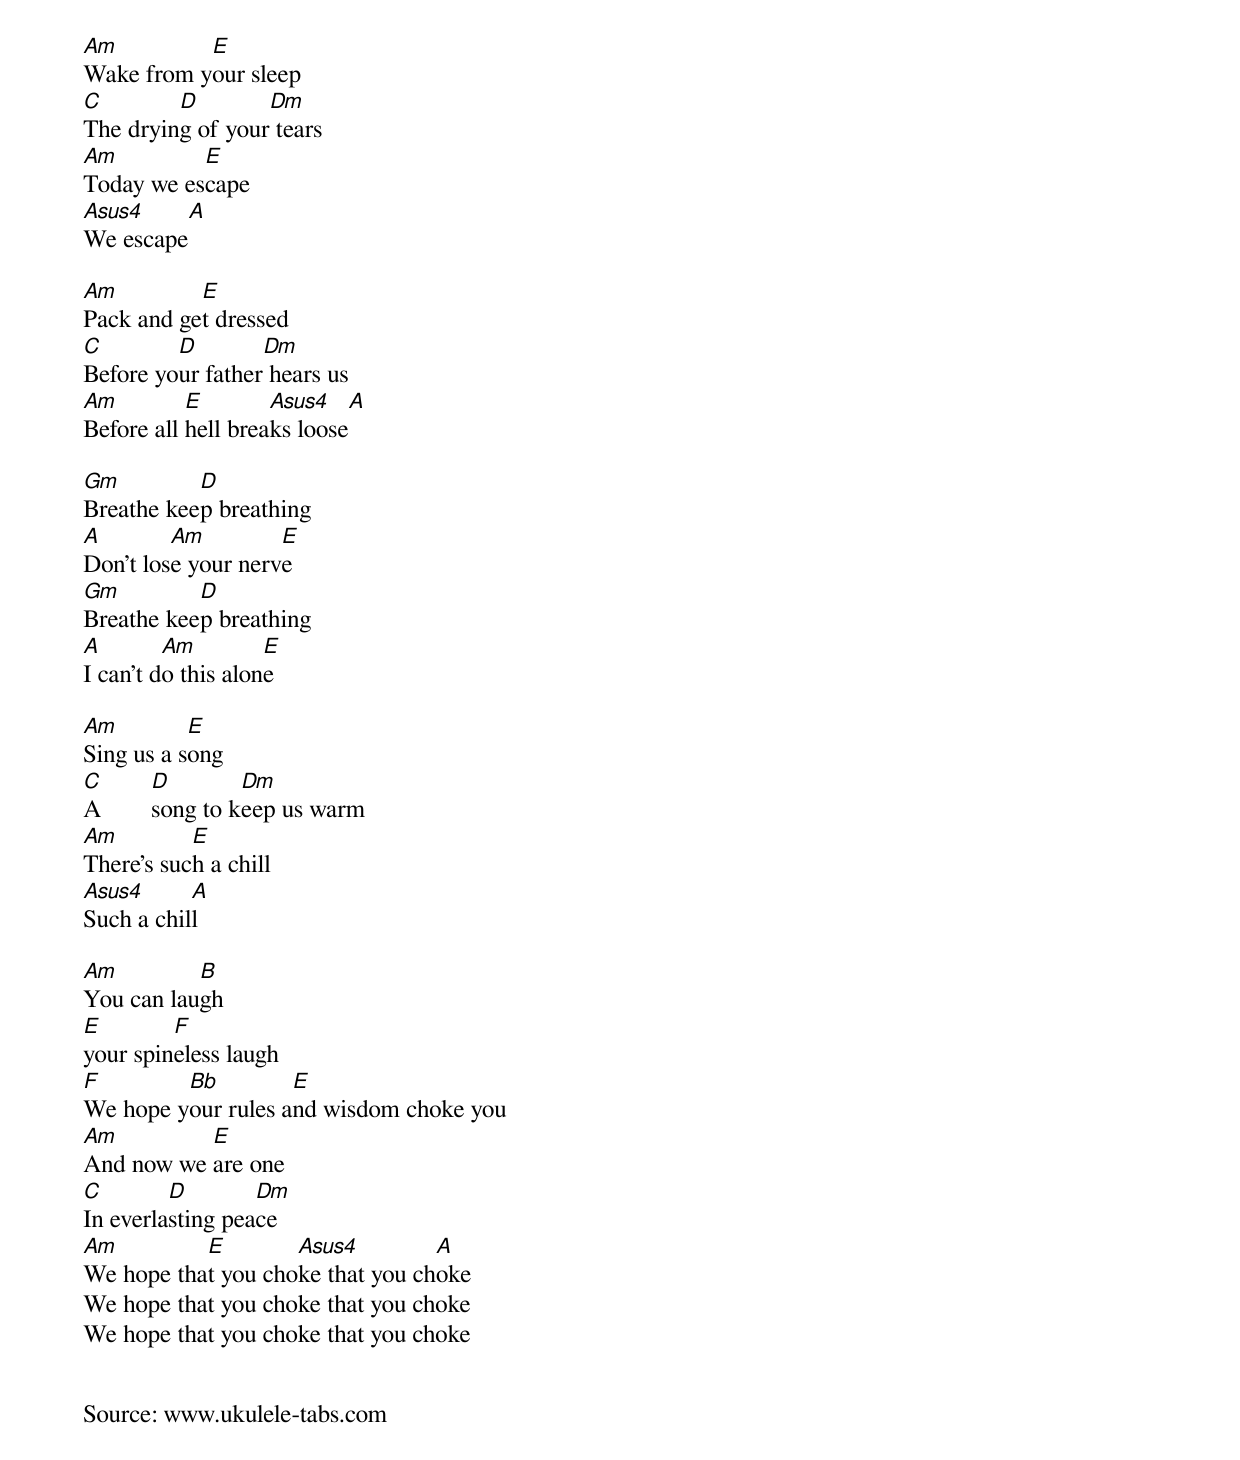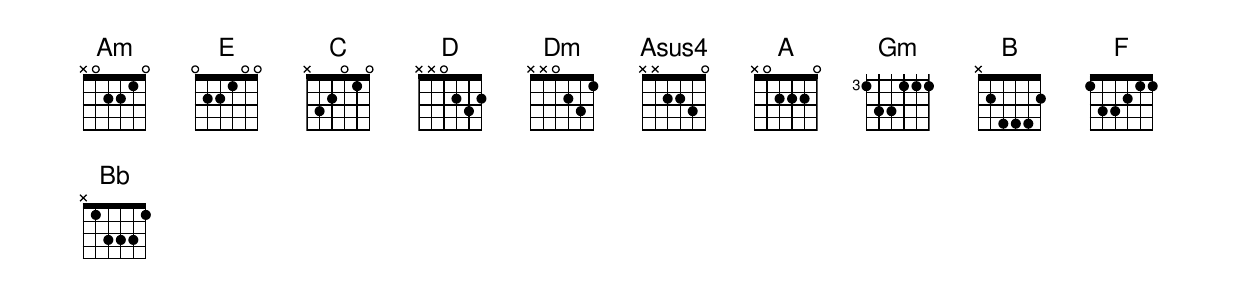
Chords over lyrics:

Am         E
Wake from your sleep
C        D        Dm
The drying of your tears
Am         E
Today we escape
Asus4       A
We escape

Am         E
Pack and get dressed
C        D        Dm
Before your father hears us
Am         E        Asus4        A
Before all hell breaks loose

Gm         D
Breathe keep breathing
A        Am         E
Don't lose your nerve
Gm         D
Breathe keep breathing
A        Am         E
I can't do this alone

Am         E
Sing us a song
C        D        Dm
A        song to keep us warm
Am         E
There's such a chill
Asus4      A
Such a chill

Am         B
You can laugh
E        F
your spineless laugh
F        Bb         E
We hope your rules and wisdom choke you
Am         E
And now we are one
C        D        Dm
In everlasting peace
Am         E        Asus4         A
We hope that you choke that you choke
We hope that you choke that you choke
We hope that you choke that you choke


Source: www.ukulele-tabs.com
